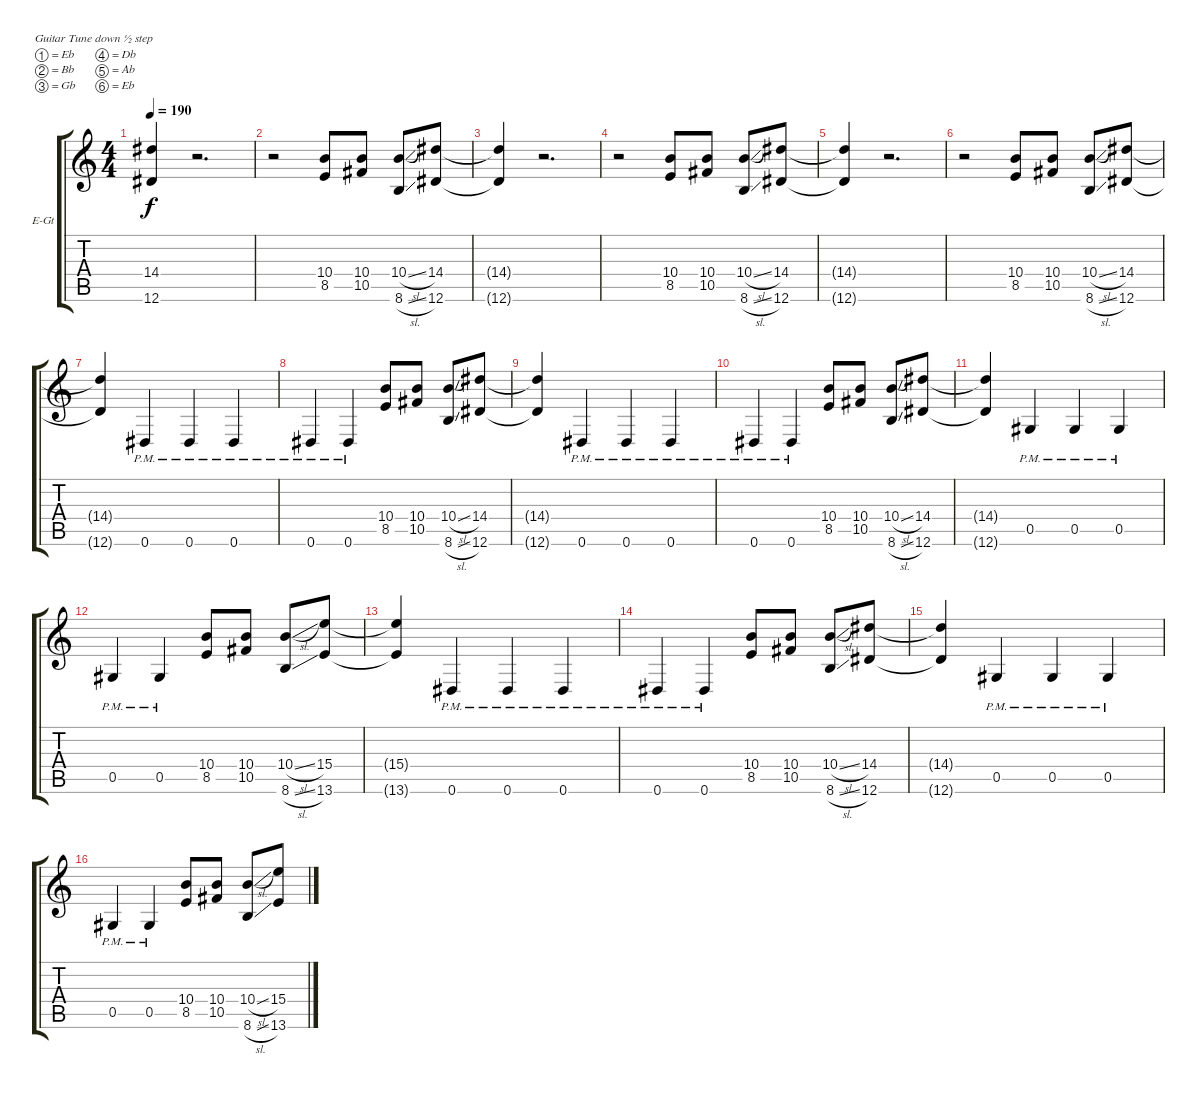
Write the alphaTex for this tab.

\bracketExtendMode groupsimilarinstruments
\firstSystemTrackNameOrientation horizontal
\otherSystemsTrackNameOrientation horizontal
\track ("Electric Guitar 2" "E-Gt") {instrument distortionguitar}
\staff {score tabs}
\tuning (Eb4 Bb3 Gb3 Db3 Ab2 Eb2)
\ts (4 4)
\tempo 190
\clef g2
\ks c
(14.4{t} 12.6{t}).4{dy f} r.2{d} |
r.2 (8.5 10.4).8 (10.4 10.5).8 (8.6{sl} 10.4{sl}).8 (14.4 12.6).8 |
(14.4{t} 12.6{t}).4 r.2{d} |
r.2 (8.5 10.4).8 (10.4 10.5).8 (8.6{sl} 10.4{sl}).8 (14.4 12.6).8 |
(14.4{t} 12.6{t}).4 r.2{d} |
r.2 (8.5 10.4).8 (10.4 10.5).8 (8.6{sl} 10.4{sl}).8 (14.4 12.6).8 |
(14.4{t} 12.6{t}).4 0.6{pm}.4 0.6{pm}.4 0.6{pm}.4 |
0.6{pm}.4 0.6{pm}.4 (8.5 10.4).8 (10.4 10.5).8 (8.6{sl} 10.4{sl}).8 (14.4 12.6).8 |
(14.4{t} 12.6{t}).4 0.6{pm}.4 0.6{pm}.4 0.6{pm}.4 |
0.6{pm}.4 0.6{pm}.4 (8.5 10.4).8 (10.4 10.5).8 (8.6{sl} 10.4{sl}).8 (14.4 12.6).8 |
(14.4{t} 12.6{t}).4 0.5{pm}.4 0.5{pm}.4 0.5{pm}.4 |
0.5{pm}.4 0.5{pm}.4 (8.5 10.4).8 (10.4 10.5).8 (8.6{sl} 10.4{sl}).8 (15.4 13.6).8 |
(15.4{t} 13.6{t}).4 0.6{pm}.4 0.6{pm}.4 0.6{pm}.4 |
0.6{pm}.4 0.6{pm}.4 (8.5 10.4).8 (10.4 10.5).8 (8.6{sl} 10.4{sl}).8 (14.4 12.6).8 |
(14.4{t} 12.6{t}).4 0.5{pm}.4 0.5{pm}.4 0.5{pm}.4 |
0.5{pm}.4 0.5{pm}.4 (8.5 10.4).8 (10.4 10.5).8 (8.6{sl} 10.4{sl}).8 (15.4 13.6).8
